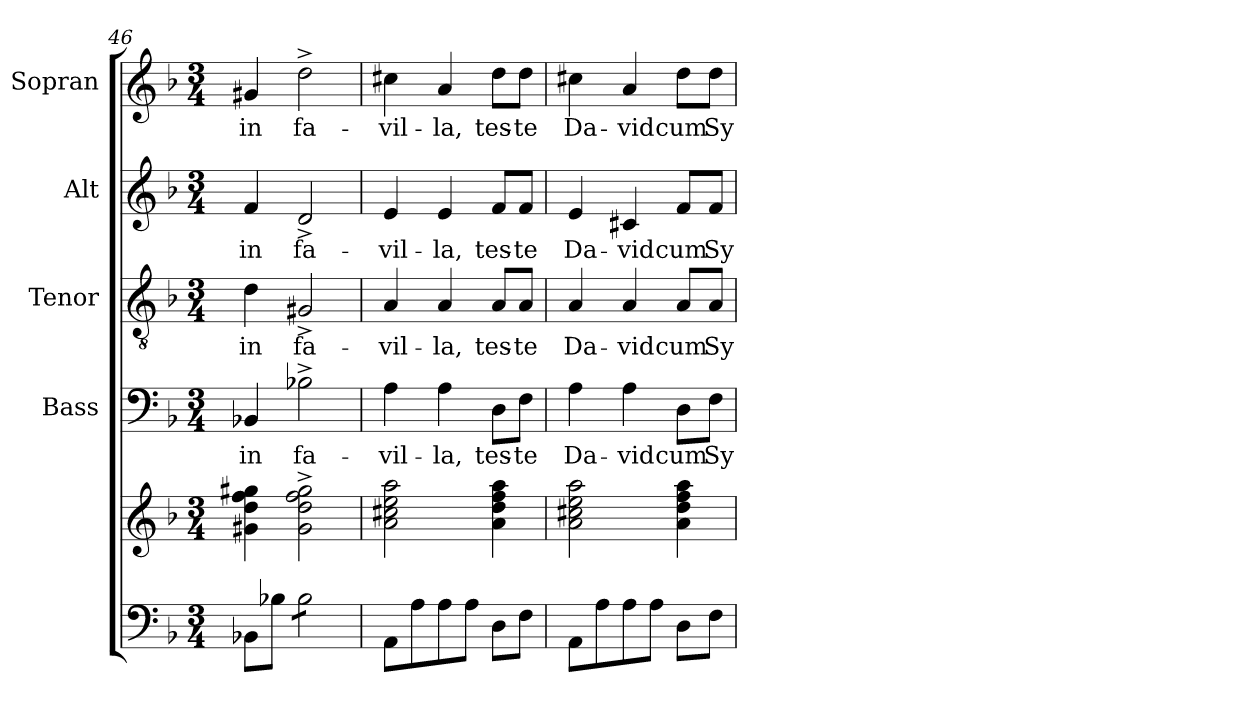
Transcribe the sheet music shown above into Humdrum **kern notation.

**kern	**kern	**kern	**text	**kern	**text	**kern	**text	**kern	**text
*part5	*part5	*part4	*part4	*part3	*part3	*part2	*part2	*part1	*part1
*staff6	*staff5	*staff4	*staff4	*staff3	*staff3	*staff2	*staff2	*staff1	*staff1
*	*	*I"Bass	*	*I"Tenor	*	*I"Alt	*	*I"Sopran	*
*	*	*I'B.	*	*I'T.	*	*I'A.	*	*I'S.	*
*clefF4	*clefG2	*clefF4	*	*clefGv2	*	*clefG2	*	*clefG2	*
*k[b-]	*k[b-]	*k[b-]	*	*k[b-]	*	*k[b-]	*	*k[b-]	*
*F:	*F:	*F:	*	*F:	*	*F:	*	*F:	*
*M3/4	*M3/4	*M3/4	*	*M3/4	*	*M3/4	*	*M3/4	*
=46	=46	=46	=46	=46	=46	=46	=46	=46	=46
!	!	!	!LO:LY:b	!	!LO:LY:b	!	!LO:LY:b	!	!LO:LY:b
8BB-X\L	4g#X\ 4dd\ 4ff\ 4gg#X\	4BB-X/	in	4d\	in	4f/	in	4g#X/	in
8B-X\J	.	.	.	.	.	.	.	.	.
!	!	!	!LO:LY:b	!	!LO:LY:b	!	!LO:LY:b	!	!LO:LY:b
*tremolo	*	*	*	*	*	*	*	*	*
8B-\L	2g#\^> 2dd\^> 2ff\^> 2gg#\^>	2B-X^>\	fa-	2G#X^>/	fa-	2d^>/	fa-	2dd^>\	fa-
8B-\	.	.	.	.	.	.	.	.	.
8B-\	.	.	.	.	.	.	.	.	.
8B-\J	.	.	.	.	.	.	.	.	.
*Xtremolo	*	*	*	*	*	*	*	*	*
=47	=47	=47	=47	=47	=47	=47	=47	=47	=47
!	!	!	!LO:LY:b	!	!LO:LY:b	!	!LO:LY:b	!	!LO:LY:b
8AA\L	2a\ 2cc#X\ 2ee\ 2aa\	4A\	-vil-	4A/	-vil-	4e/	-vil-	4cc#X\	-vil-
8A\	.	.	.	.	.	.	.	.	.
!	!	!	!LO:LY:b	!	!LO:LY:b	!	!LO:LY:b	!	!LO:LY:b
8A\	.	4A\	-la,	4A/	-la,	4e/	-la,	4a/	-la,
8A\J	.	.	.	.	.	.	.	.	.
!	!	!	!LO:LY:b	!	!LO:LY:b	!	!LO:LY:b	!	!LO:LY:b
8D\L	4a\ 4dd\ 4ff\ 4aa\	8D\L	tes-	8A/L	tes-	8f/L	tes-	8dd\L	tes-
!	!	!	!LO:LY:b	!	!LO:LY:b	!	!LO:LY:b	!	!LO:LY:b
8F\J	.	8F\J	-te	8A/J	-te	8f/J	-te	8dd\J	-te
=48	=48	=48	=48	=48	=48	=48	=48	=48	=48
!	!	!	!LO:LY:b	!	!LO:LY:b	!	!LO:LY:b	!	!LO:LY:b
8AA\L	2a\ 2cc#X\ 2ee\ 2aa\	4A\	Da-	4A/	Da-	4e/	Da-	4cc#X\	Da-
8A\	.	.	.	.	.	.	.	.	.
!	!	!	!LO:LY:b	!	!LO:LY:b	!	!LO:LY:b	!	!LO:LY:b
8A\	.	4A\	-vid	4A/	-vid	4c#X/	-vid	4a/	-vid
8A\J	.	.	.	.	.	.	.	.	.
!	!	!	!LO:LY:b	!	!LO:LY:b	!	!LO:LY:b	!	!LO:LY:b
8D\L	4a\ 4dd\ 4ff\ 4aa\	8D\L	cum	8A/L	cum	8f/L	cum	8dd\L	cum
!	!	!	!LO:LY:b	!	!LO:LY:b	!	!LO:LY:b	!	!LO:LY:b
8F\J	.	8F\J	Sy-	8A/J	Sy-	8f/J	Sy-	8dd\J	Sy-
=	=	=	=	=	=	=	=	=	=
*-	*-	*-	*-	*-	*-	*-	*-	*-	*-
